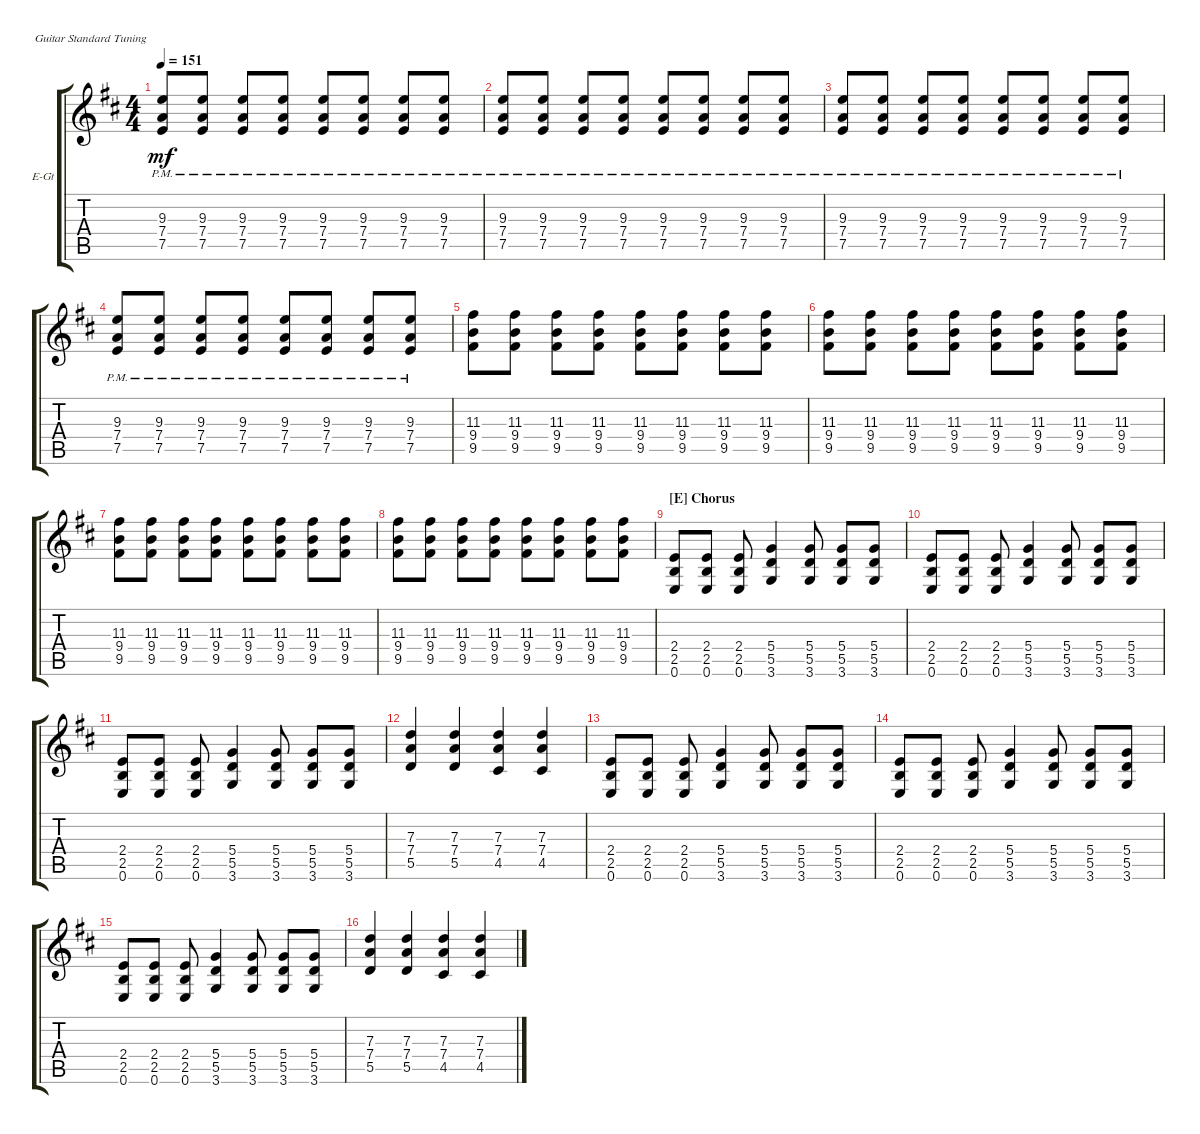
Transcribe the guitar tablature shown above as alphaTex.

\defaultSystemsLayout 4
\bracketExtendMode groupsimilarinstruments
\firstSystemTrackNameOrientation horizontal
\otherSystemsTrackNameOrientation horizontal
\track ("Electric Guitar" "E-Gt") {instrument distortionguitar}
\staff {score tabs}
\tuning (E4 B3 G3 D3 A2 E2)
\ts (4 4)
\tempo 151
\clef g2
\scale
0.333333
\ks bminor
(9.3 7.4 7.5{pm}).8{dy mf} (9.3 7.4 7.5{pm}).8 (9.3 7.4 7.5{pm}).8 (9.3 7.4 7.5{pm}).8 (9.3 7.4 7.5{pm}).8 (9.3 7.4 7.5{pm}).8 (9.3 7.4 7.5{pm}).8 (9.3 7.4 7.5{pm}).8 |
\scale
0.333333 (9.3 7.4 7.5{pm}).8 (9.3 7.4 7.5{pm}).8 (9.3 7.4 7.5{pm}).8 (9.3 7.4 7.5{pm}).8 (9.3 7.4 7.5{pm}).8 (9.3 7.4 7.5{pm}).8 (9.3 7.4 7.5{pm}).8 (9.3 7.4 7.5{pm}).8 |
\scale
0.333333 (9.3 7.4 7.5{pm}).8 (9.3 7.4 7.5{pm}).8 (9.3 7.4 7.5{pm}).8 (9.3 7.4 7.5{pm}).8 (9.3 7.4 7.5{pm}).8 (9.3 7.4 7.5{pm}).8 (9.3 7.4 7.5{pm}).8 (9.3 7.4 7.5{pm}).8 |
(9.3 7.4 7.5{pm}).8 (9.3 7.4 7.5{pm}).8 (9.3 7.4 7.5{pm}).8 (9.3 7.4 7.5{pm}).8 (9.3 7.4 7.5{pm}).8 (9.3 7.4 7.5{pm}).8 (9.3 7.4 7.5{pm}).8 (9.3 7.4 7.5{pm}).8 |
(9.5 9.4 11.3).8 (9.5 9.4 11.3).8 (9.5 9.4 11.3).8 (9.5 9.4 11.3).8 (9.5 9.4 11.3).8 (9.5 9.4 11.3).8 (9.5 9.4 11.3).8 (9.5 9.4 11.3).8 |
(9.5 9.4 11.3).8 (9.5 9.4 11.3).8 (9.5 9.4 11.3).8 (9.5 9.4 11.3).8 (9.5 9.4 11.3).8 (9.5 9.4 11.3).8 (9.5 9.4 11.3).8 (9.5 9.4 11.3).8 |
(9.5 9.4 11.3).8 (9.5 9.4 11.3).8 (9.5 9.4 11.3).8 (9.5 9.4 11.3).8 (9.5 9.4 11.3).8 (9.5 9.4 11.3).8 (9.5 9.4 11.3).8 (9.5 9.4 11.3).8 |
(9.5 9.4 11.3).8 (9.5 9.4 11.3).8 (9.5 9.4 11.3).8 (9.5 9.4 11.3).8 (9.5 9.4 11.3).8 (9.5 9.4 11.3).8 (9.5 9.4 11.3).8 (9.5 9.4 11.3).8 |
\section ("E" "Chorus")
(0.6 2.5 2.4).8 (0.6 2.5 2.4).8 (0.6 2.5 2.4).8 (3.6 5.5 5.4).4 (3.6 5.5 5.4).8 (3.6 5.5 5.4).8 (3.6 5.5 5.4).8 |
(0.6 2.5 2.4).8 (0.6 2.5 2.4).8 (0.6 2.5 2.4).8 (3.6 5.5 5.4).4 (3.6 5.5 5.4).8 (3.6 5.5 5.4).8 (3.6 5.5 5.4).8 |
(0.6 2.5 2.4).8 (0.6 2.5 2.4).8 (0.6 2.5 2.4).8 (3.6 5.5 5.4).4 (3.6 5.5 5.4).8 (3.6 5.5 5.4).8 (3.6 5.5 5.4).8 |
(5.5 7.4 7.3).4 (5.5 7.4 7.3).4 (7.4 4.5 7.3).4 (7.4 4.5 7.3).4 |
(0.6 2.5 2.4).8 (0.6 2.5 2.4).8 (0.6 2.5 2.4).8 (3.6 5.5 5.4).4 (3.6 5.5 5.4).8 (3.6 5.5 5.4).8 (3.6 5.5 5.4).8 |
(0.6 2.5 2.4).8 (0.6 2.5 2.4).8 (0.6 2.5 2.4).8 (3.6 5.5 5.4).4 (3.6 5.5 5.4).8 (3.6 5.5 5.4).8 (3.6 5.5 5.4).8 |
(0.6 2.5 2.4).8 (0.6 2.5 2.4).8 (0.6 2.5 2.4).8 (3.6 5.5 5.4).4 (3.6 5.5 5.4).8 (3.6 5.5 5.4).8 (3.6 5.5 5.4).8 |
(5.5 7.4 7.3).4 (5.5 7.4 7.3).4 (7.4 4.5 7.3).4 (7.4 4.5 7.3).4
